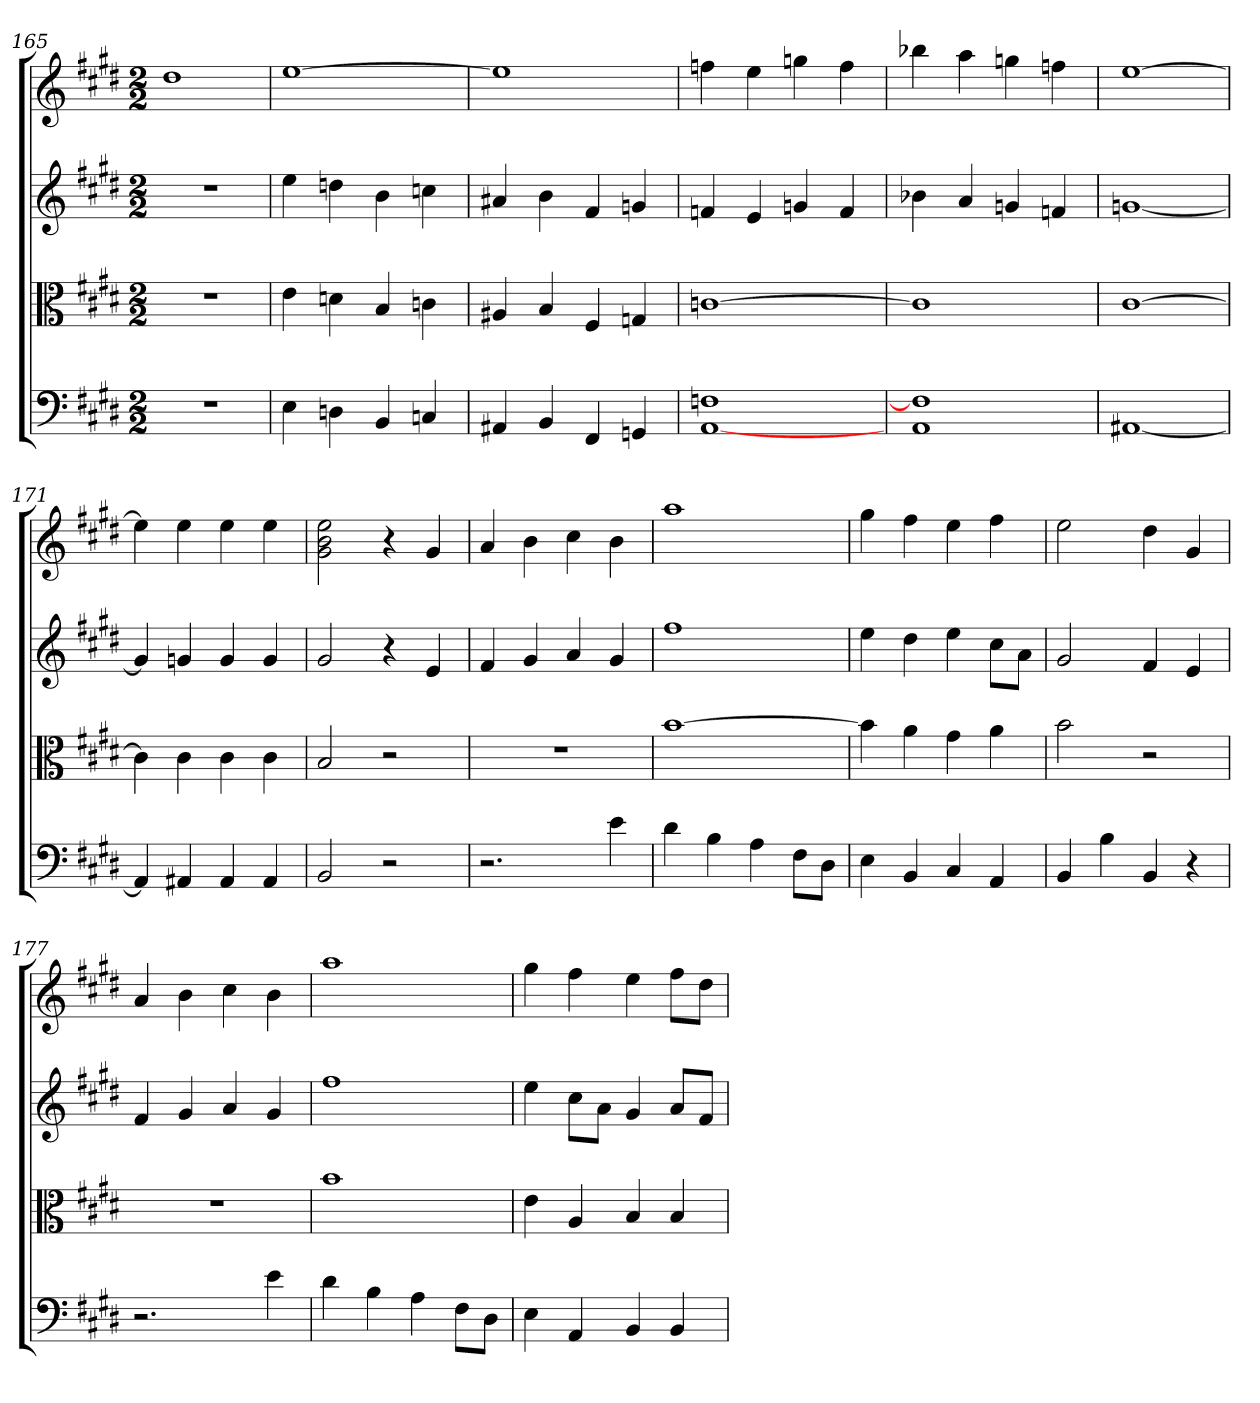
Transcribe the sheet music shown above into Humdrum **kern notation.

**kern	**kern	**kern	**kern
*part4	*part3	*part2	*part1
*staff4	*staff3	*staff2	*staff1
*clefF4	*clefC3	*	*
*k[f#c#g#d#]	*k[f#c#g#d#]	*k[f#c#g#d#]	*k[f#c#g#d#]
*E:	*E:	*E:	*E:
*M2/2	*M2/2	*M2/2	*M2/2
=165	=165	=165	=165
1r	1r	1r	1dd#
=166	=166	=166	=166
4E	4e	4ee	[1ee
4Dn	4dn	4ddn	.
4BB	4B	4b	.
4Cn	4cn	4ccn	.
=167	=167	=167	=167
4AA#X	4A#X	4a#X	1ee]
4BB	4B	4b	.
4FF#	4F#	4f#	.
4GGn	4Gn	4gn	.
=168	=168	=168	=168
[1AA 1Fn	[1cn	4fn	4ffn
.	.	4e	4ee
.	.	4gn	4ggn
.	.	4f	4ff
=169	=169	=169	=169
1AA 1F]	1c]	4b-X	4bb-X
.	.	4a	4aa
.	.	4gn	4ggn
.	.	4fn	4ffn
=170	=170	=170	=170
[1AA#X	[1c#	[1gn	[1ee
=171	=171	=171	=171
4AA#]	4c#]	4g]	4ee]
4AA#X	4c#	4gn	4ee
4AA#	4c#	4g	4ee
4AA#	4c#	4g	4ee
=172	=172	=172	=172
2BB	2B	2g#	2g# 2b 2ee
2r	2r	4r	4r
.	.	4e	4g#
=173	=173	=173	=173
2.r	1r	4f#	4a
.	.	4g#	4b
.	.	4a	4cc#
4e	.	4g#	4b
=174	=174	=174	=174
4d#	[1b	1ff#	1aa
4B	.	.	.
4A	.	.	.
8F#\L	.	.	.
8D#\J	.	.	.
=175	=175	=175	=175
4E	4b]	4ee	4gg#
4BB	4a	4dd#	4ff#
4C#	4g#	4ee	4ee
4AA	4a	8cc#L	4ff#
.	.	8aJ	.
=176	=176	=176	=176
4BB	2b	2g#	2ee
4B	.	.	.
4BB	2r	4f#	4dd#
4r	.	4e	4g#
=177	=177	=177	=177
2.r	1r	4f#	4a
.	.	4g#	4b
.	.	4a	4cc#
4e	.	4g#	4b
=178	=178	=178	=178
4d#	1b	1ff#	1aa
4B	.	.	.
4A	.	.	.
8F#\L	.	.	.
8D#\J	.	.	.
=179	=179	=179	=179
4E	4e	4ee	4gg#
4AA	4A	8cc#L	4ff#
.	.	8aJ	.
4BB	4B	4g#	4ee
4BB	4B	8aL	8ff#L
.	.	8f#J	8dd#J
=	=	=	=
*-	*-	*-	*-
